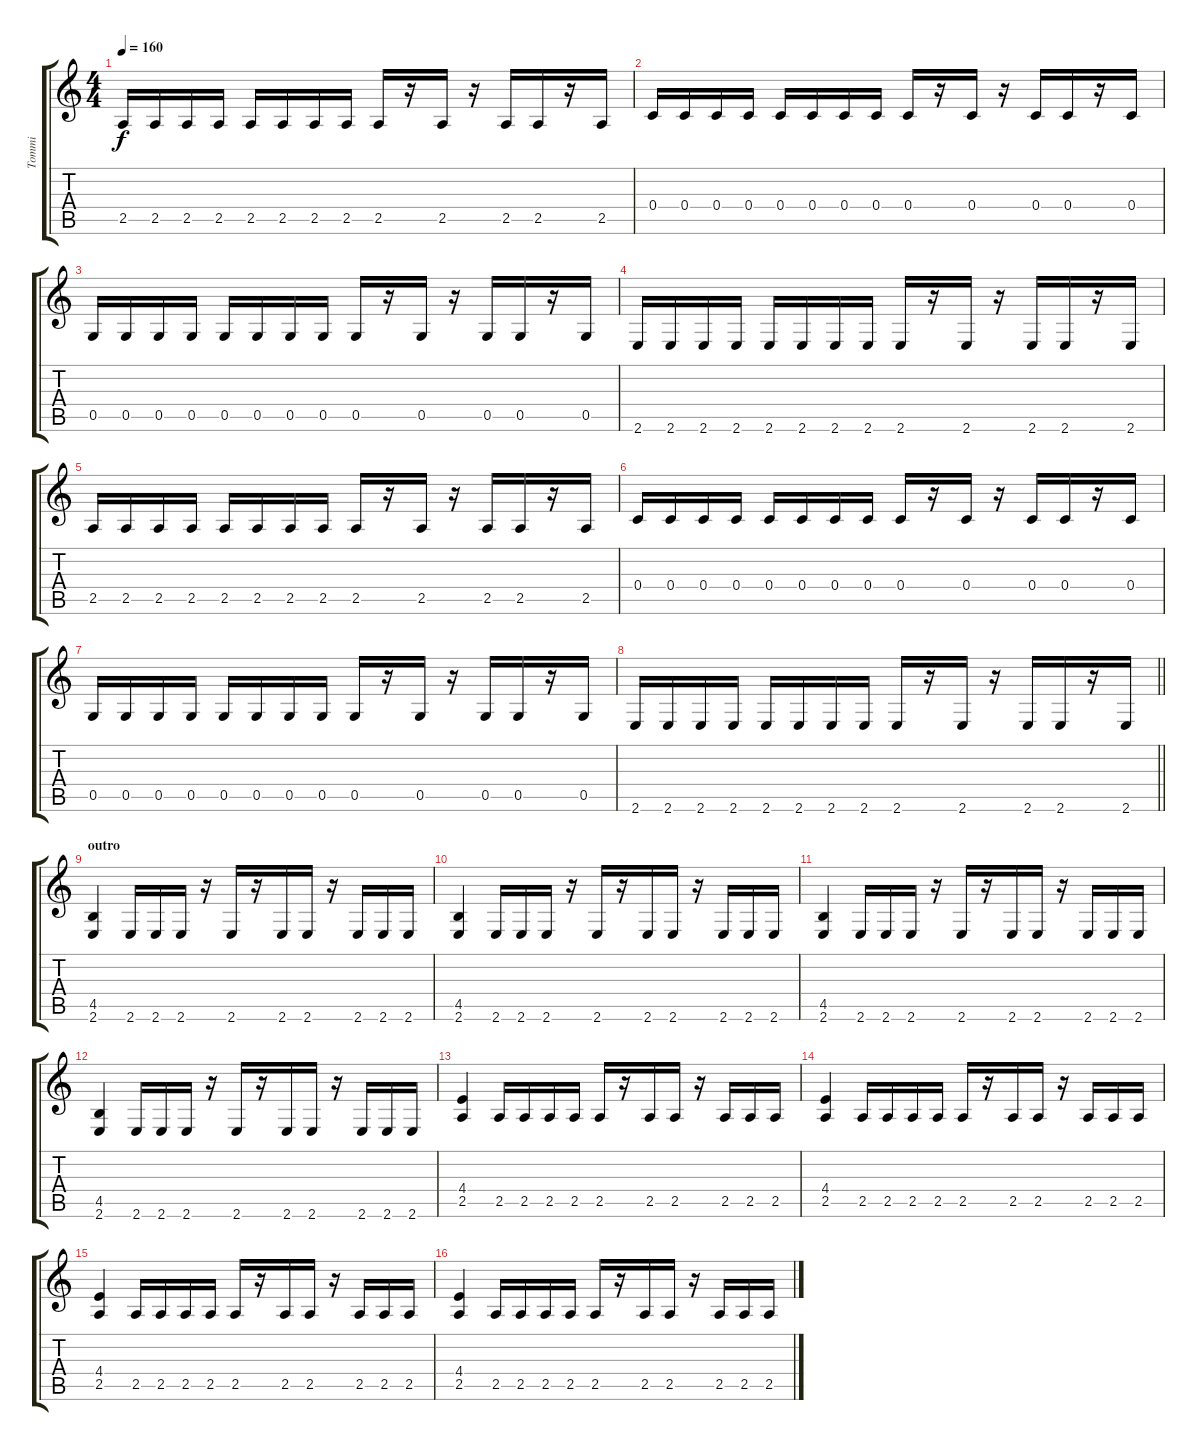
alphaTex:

\track ("Tommi" "Tommi") {instrument distortionguitar}
\staff {score tabs}
\tuning (D4 A3 F3 C3 G2 D2) {hide}
\ts (4 4)
\tempo 160
\clef g2
\ks c
2.5.16{dy f} 2.5.16 2.5.16 2.5.16 2.5.16 2.5.16 2.5.16 2.5.16 2.5.16 r.16 2.5.16 r.16 2.5.16 2.5.16 r.16 2.5.16 |
0.4.16 0.4.16 0.4.16 0.4.16 0.4.16 0.4.16 0.4.16 0.4.16 0.4.16 r.16 0.4.16 r.16 0.4.16 0.4.16 r.16 0.4.16 |
0.5.16 0.5.16 0.5.16 0.5.16 0.5.16 0.5.16 0.5.16 0.5.16 0.5.16 r.16 0.5.16 r.16 0.5.16 0.5.16 r.16 0.5.16 |
2.6.16 2.6.16 2.6.16 2.6.16 2.6.16 2.6.16 2.6.16 2.6.16 2.6.16 r.16 2.6.16 r.16 2.6.16 2.6.16 r.16 2.6.16 |
2.5.16 2.5.16 2.5.16 2.5.16 2.5.16 2.5.16 2.5.16 2.5.16 2.5.16 r.16 2.5.16 r.16 2.5.16 2.5.16 r.16 2.5.16 |
0.4.16 0.4.16 0.4.16 0.4.16 0.4.16 0.4.16 0.4.16 0.4.16 0.4.16 r.16 0.4.16 r.16 0.4.16 0.4.16 r.16 0.4.16 |
0.5.16 0.5.16 0.5.16 0.5.16 0.5.16 0.5.16 0.5.16 0.5.16 0.5.16 r.16 0.5.16 r.16 0.5.16 0.5.16 r.16 0.5.16 |
\barLineRight lightlight
2.6.16 2.6.16 2.6.16 2.6.16 2.6.16 2.6.16 2.6.16 2.6.16 2.6.16 r.16 2.6.16 r.16 2.6.16 2.6.16 r.16 2.6.16 |
\section ("" "outro")
(4.5 2.6).4 2.6.16 2.6.16 2.6.16 r.16 2.6.16 r.16 2.6.16 2.6.16 r.16 2.6.16 2.6.16 2.6.16 |
(4.5 2.6).4 2.6.16 2.6.16 2.6.16 r.16 2.6.16 r.16 2.6.16 2.6.16 r.16 2.6.16 2.6.16 2.6.16 |
(4.5 2.6).4 2.6.16 2.6.16 2.6.16 r.16 2.6.16 r.16 2.6.16 2.6.16 r.16 2.6.16 2.6.16 2.6.16 |
(4.5 2.6).4 2.6.16 2.6.16 2.6.16 r.16 2.6.16 r.16 2.6.16 2.6.16 r.16 2.6.16 2.6.16 2.6.16 |
(4.4 2.5).4 2.5.16 2.5.16 2.5.16 2.5.16 2.5.16 r.16 2.5.16 2.5.16 r.16 2.5.16 2.5.16 2.5.16 |
(4.4 2.5).4 2.5.16 2.5.16 2.5.16 2.5.16 2.5.16 r.16 2.5.16 2.5.16 r.16 2.5.16 2.5.16 2.5.16 |
(4.4 2.5).4 2.5.16 2.5.16 2.5.16 2.5.16 2.5.16 r.16 2.5.16 2.5.16 r.16 2.5.16 2.5.16 2.5.16 |
(4.4 2.5).4 2.5.16 2.5.16 2.5.16 2.5.16 2.5.16 r.16 2.5.16 2.5.16 r.16 2.5.16 2.5.16 2.5.16
